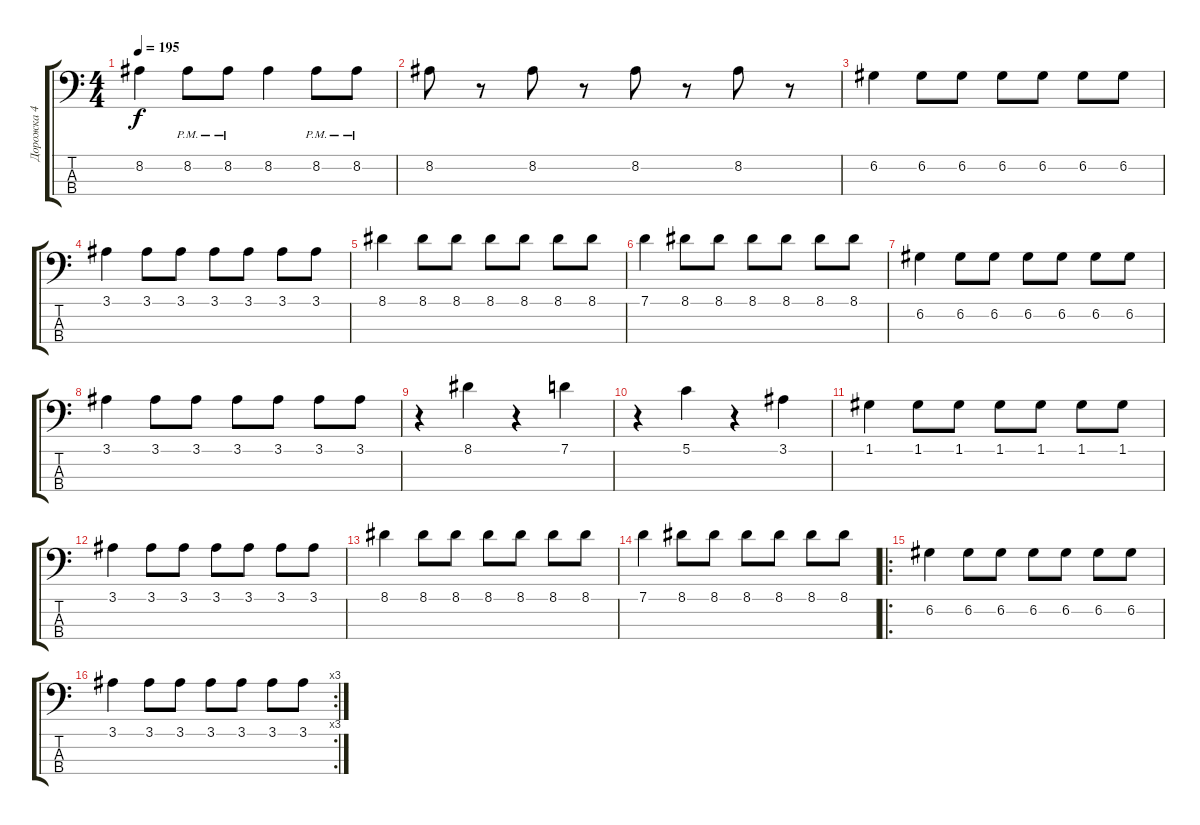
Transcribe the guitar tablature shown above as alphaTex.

\track ("Дорожка 4" "Дорожка 4") {instrument electricbasspick}
\staff {score tabs}
\tuning (G2 D2 A1 E1) {hide}
\ts (4 4)
\tempo 195
\clef f4
\ks c
8.2.4{dy f} 8.2{pm}.8 8.2{pm}.8 8.2.4 8.2{pm}.8 8.2{pm}.8 |
8.2.8 r.8 8.2.8 r.8 8.2.8 r.8 8.2.8 r.8 |
6.2.4 6.2.8 6.2.8 6.2.8 6.2.8 6.2.8 6.2.8 |
3.1.4 3.1.8 3.1.8 3.1.8 3.1.8 3.1.8 3.1.8 |
8.1.4 8.1.8 8.1.8 8.1.8 8.1.8 8.1.8 8.1.8 |
7.1.4 8.1.8 8.1.8 8.1.8 8.1.8 8.1.8 8.1.8 |
6.2.4 6.2.8 6.2.8 6.2.8 6.2.8 6.2.8 6.2.8 |
3.1.4 3.1.8 3.1.8 3.1.8 3.1.8 3.1.8 3.1.8 |
r.4 8.1.4 r.4 7.1.4 |
r.4 5.1.4 r.4 3.1.4 |
1.1.4 1.1.8 1.1.8 1.1.8 1.1.8 1.1.8 1.1.8 |
3.1.4 3.1.8 3.1.8 3.1.8 3.1.8 3.1.8 3.1.8 |
8.1.4 8.1.8 8.1.8 8.1.8 8.1.8 8.1.8 8.1.8 |
7.1.4 8.1.8 8.1.8 8.1.8 8.1.8 8.1.8 8.1.8 |
\ro
6.2.4 6.2.8 6.2.8 6.2.8 6.2.8 6.2.8 6.2.8 |
\rc 3
3.1.4 3.1.8 3.1.8 3.1.8 3.1.8 3.1.8 3.1.8
